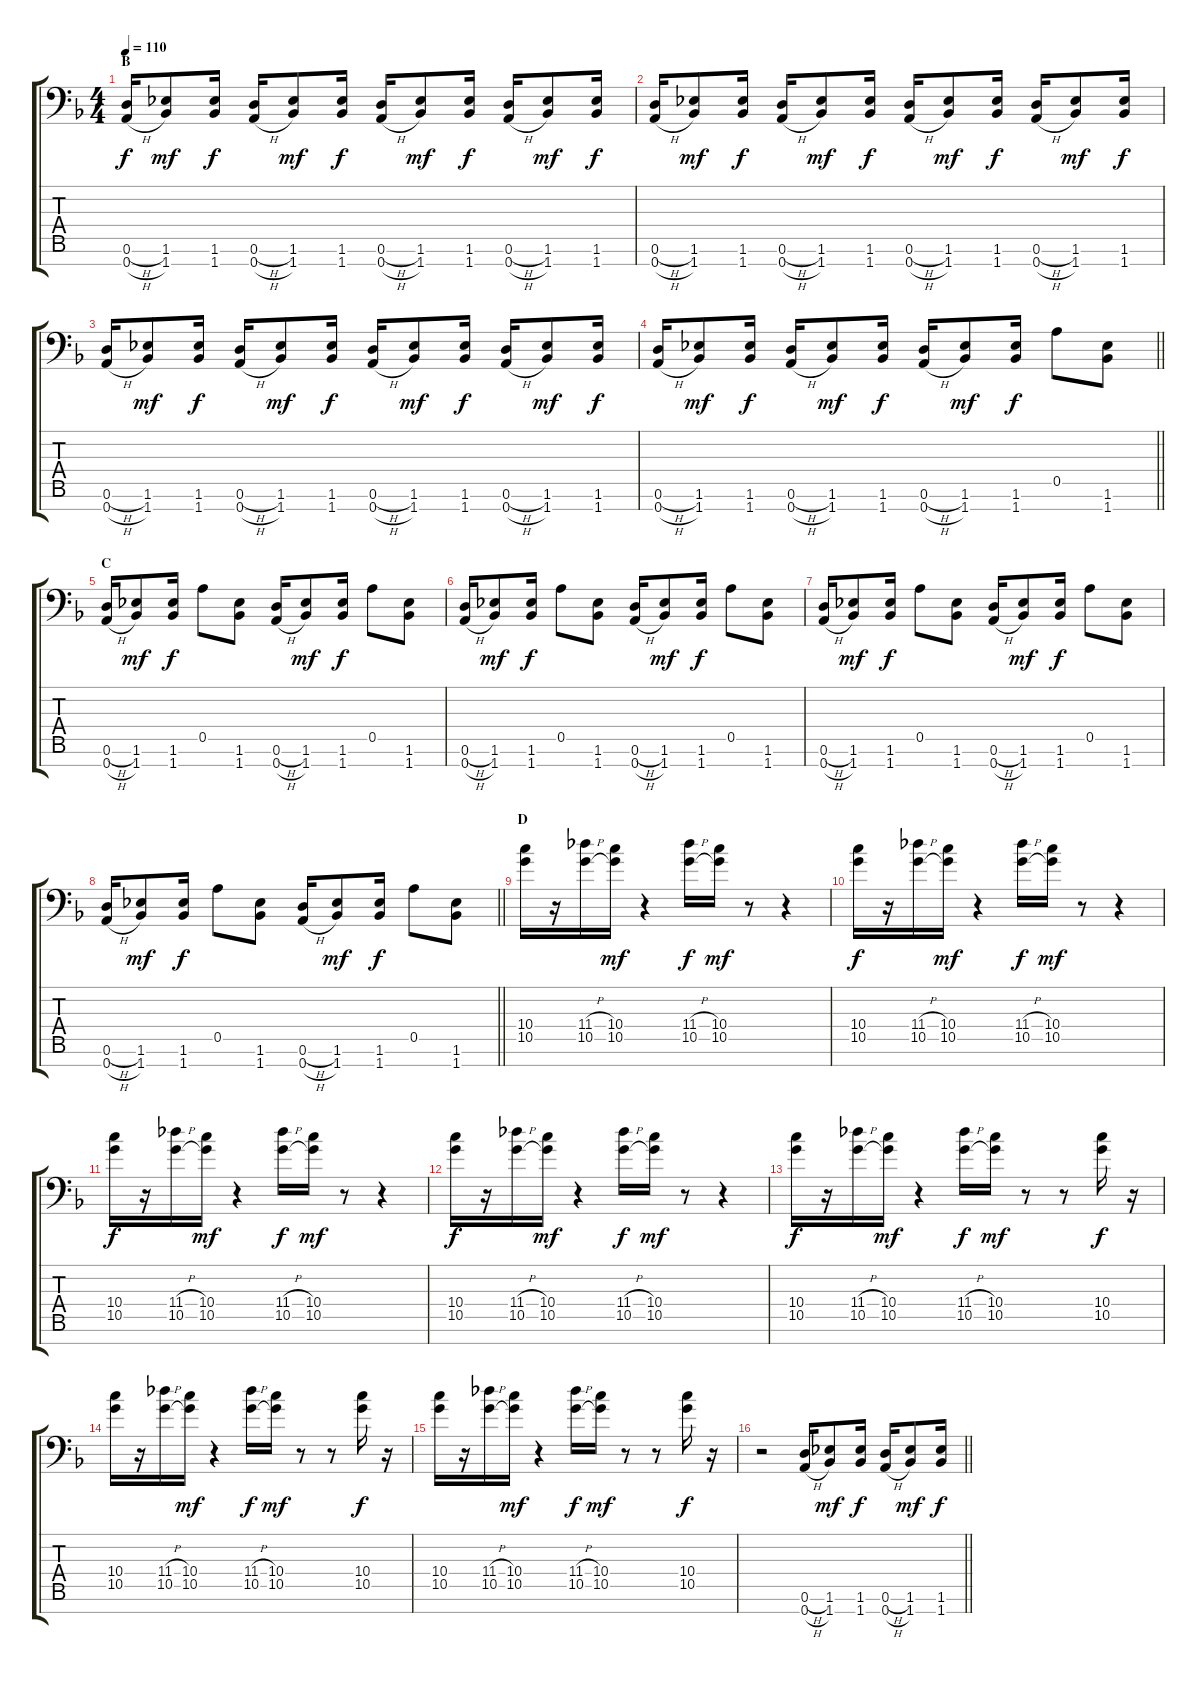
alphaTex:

\track "" {instrument overdrivenguitar}
\staff {score tabs}
\tuning (E4 B3 G3 D3 A2 D2 A1) {hide}
\ts (4 4)
\section ("" "B")
\tempo 110
\clef f4
\ks dminor
(0.6{h} 0.7{h}).16{dy f} (1.6 1.7).8{dy mf} (1.6 1.7).16{dy f} (0.6{h} 0.7{h}).16 (1.6 1.7).8{dy mf} (1.6 1.7).16{dy f} (0.6{h} 0.7{h}).16 (1.6 1.7).8{dy mf} (1.6 1.7).16{dy f} (0.6{h} 0.7{h}).16 (1.6 1.7).8{dy mf} (1.6 1.7).16{dy f} |
(0.6{h} 0.7{h}).16 (1.6 1.7).8{dy mf} (1.6 1.7).16{dy f} (0.6{h} 0.7{h}).16 (1.6 1.7).8{dy mf} (1.6 1.7).16{dy f} (0.6{h} 0.7{h}).16 (1.6 1.7).8{dy mf} (1.6 1.7).16{dy f} (0.6{h} 0.7{h}).16 (1.6 1.7).8{dy mf} (1.6 1.7).16{dy f} |
(0.6{h} 0.7{h}).16 (1.6 1.7).8{dy mf} (1.6 1.7).16{dy f} (0.6{h} 0.7{h}).16 (1.6 1.7).8{dy mf} (1.6 1.7).16{dy f} (0.6{h} 0.7{h}).16 (1.6 1.7).8{dy mf} (1.6 1.7).16{dy f} (0.6{h} 0.7{h}).16 (1.6 1.7).8{dy mf} (1.6 1.7).16{dy f} |
\barLineRight lightlight
(0.6{h} 0.7{h}).16 (1.6 1.7).8{dy mf} (1.6 1.7).16{dy f} (0.6{h} 0.7{h}).16 (1.6 1.7).8{dy mf} (1.6 1.7).16{dy f} (0.6{h} 0.7{h}).16 (1.6 1.7).8{dy mf} (1.6 1.7).16{dy f} 0.5.8 (1.6 1.7).8 |
\section ("" "C")
(0.6{h} 0.7{h}).16 (1.6 1.7).8{dy mf} (1.6 1.7).16{dy f} 0.5.8 (1.6 1.7).8 (0.6{h} 0.7{h}).16 (1.6 1.7).8{dy mf} (1.6 1.7).16{dy f} 0.5.8 (1.6 1.7).8 |
(0.6{h} 0.7{h}).16 (1.6 1.7).8{dy mf} (1.6 1.7).16{dy f} 0.5.8 (1.6 1.7).8 (0.6{h} 0.7{h}).16 (1.6 1.7).8{dy mf} (1.6 1.7).16{dy f} 0.5.8 (1.6 1.7).8 |
(0.6{h} 0.7{h}).16 (1.6 1.7).8{dy mf} (1.6 1.7).16{dy f} 0.5.8 (1.6 1.7).8 (0.6{h} 0.7{h}).16 (1.6 1.7).8{dy mf} (1.6 1.7).16{dy f} 0.5.8 (1.6 1.7).8 |
\barLineRight lightlight
(0.6{h} 0.7{h}).16 (1.6 1.7).8{dy mf} (1.6 1.7).16{dy f} 0.5.8 (1.6 1.7).8 (0.6{h} 0.7{h}).16 (1.6 1.7).8{dy mf} (1.6 1.7).16{dy f} 0.5.8 (1.6 1.7).8 |
\section ("" "D")
(10.4 10.5).16{volume 12 instrument distortionguitar} r.16 (11.4{h} 10.5{h}).16 (10.4 10.5).16{dy mf} r.4 (11.4{h} 10.5{h}).16{dy f} (10.4 10.5).16{dy mf} r.8 r.4 |
(10.4 10.5).16{dy f} r.16 (11.4{h} 10.5{h}).16 (10.4 10.5).16{dy mf} r.4 (11.4{h} 10.5{h}).16{dy f} (10.4 10.5).16{dy mf} r.8 r.4 |
(10.4 10.5).16{dy f} r.16 (11.4{h} 10.5{h}).16 (10.4 10.5).16{dy mf} r.4 (11.4{h} 10.5{h}).16{dy f} (10.4 10.5).16{dy mf} r.8 r.4 |
(10.4 10.5).16{dy f} r.16 (11.4{h} 10.5{h}).16 (10.4 10.5).16{dy mf} r.4 (11.4{h} 10.5{h}).16{dy f} (10.4 10.5).16{dy mf} r.8 r.4 |
(10.4 10.5).16{dy f} r.16 (11.4{h} 10.5{h}).16 (10.4 10.5).16{dy mf} r.4 (11.4{h} 10.5{h}).16{dy f} (10.4 10.5).16{dy mf} r.8 r.8 (10.4 10.5).16{dy f} r.16 |
(10.4 10.5).16 r.16 (11.4{h} 10.5{h}).16 (10.4 10.5).16{dy mf} r.4 (11.4{h} 10.5{h}).16{dy f} (10.4 10.5).16{dy mf} r.8 r.8 (10.4 10.5).16{dy f} r.16 |
(10.4 10.5).16 r.16 (11.4{h} 10.5{h}).16 (10.4 10.5).16{dy mf} r.4 (11.4{h} 10.5{h}).16{dy f} (10.4 10.5).16{dy mf} r.8 r.8 (10.4 10.5).16{dy f} r.16 |
\barLineRight lightlight
r.2{volume 15 instrument overdrivenguitar} (0.6{h} 0.7{h}).16 (1.6 1.7).8{dy mf} (1.6 1.7).16{dy f} (0.6{h} 0.7{h}).16 (1.6 1.7).8{dy mf} (1.6 1.7).16{dy f}
